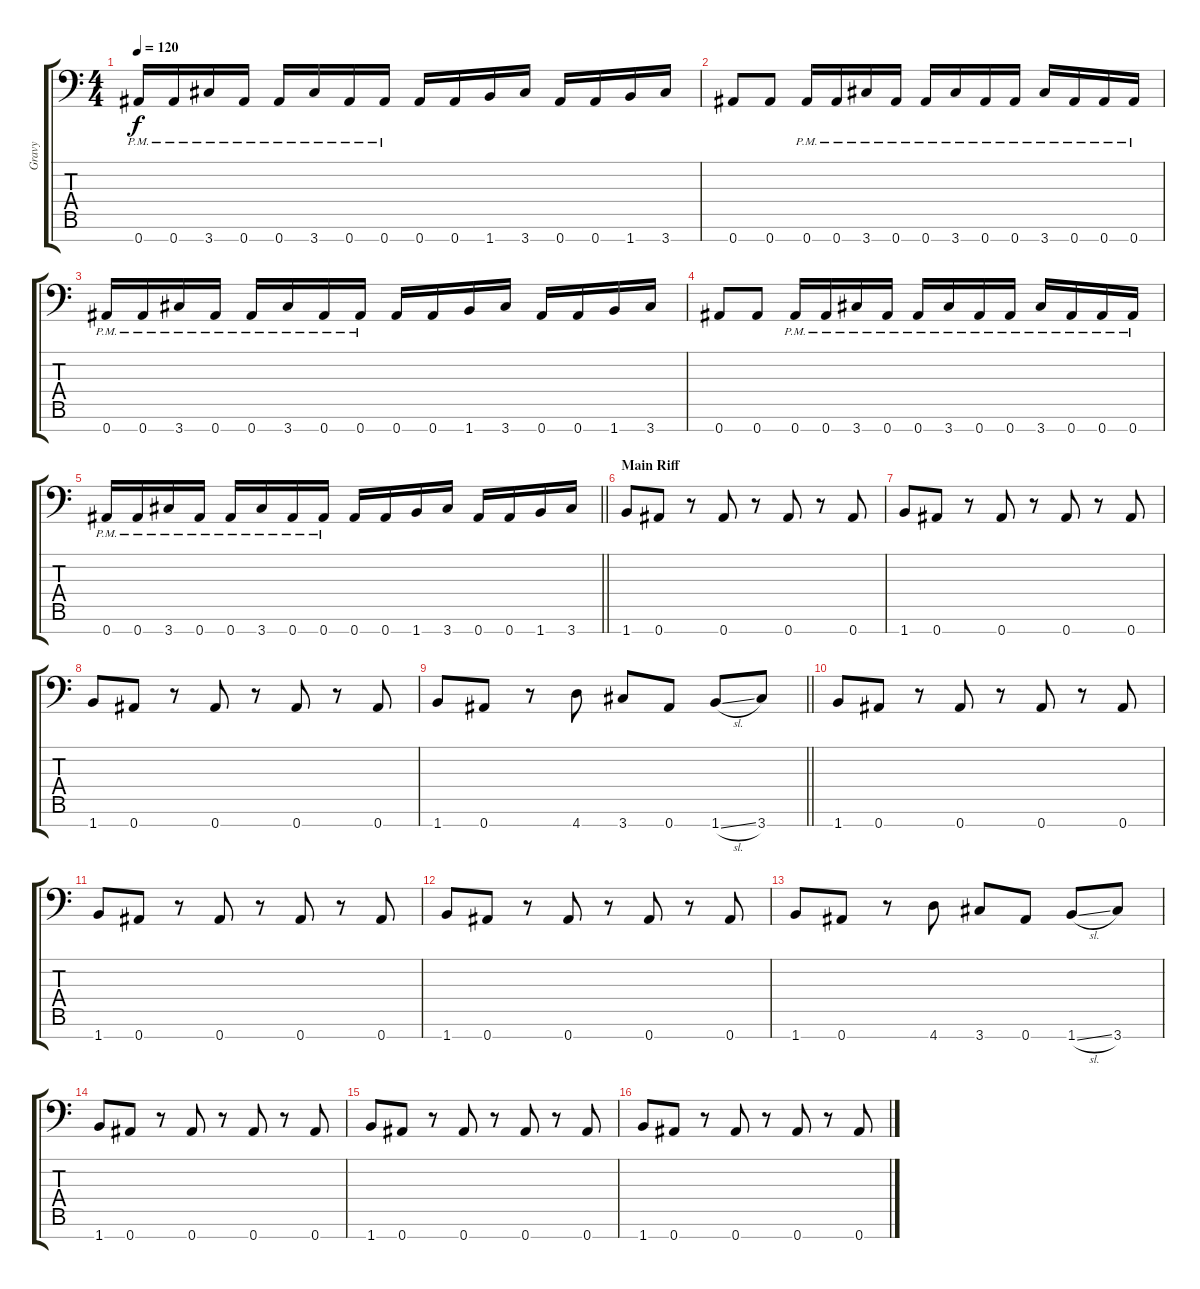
\track ("Gravy" "Gravy") {instrument distortionguitar}
\staff {score tabs}
\tuning (Eb4 Bb3 Gb3 Db3 Ab2 Eb2 Bb1) {hide}
\ts (4 4)
\tempo 120
\clef f4
\ks c
0.7{pm}.16{dy f} 0.7{pm}.16 3.7{pm}.16 0.7{pm}.16 0.7{pm}.16 3.7{pm}.16 0.7{pm}.16 0.7{pm}.16 0.7.16 0.7.16 1.7.16 3.7.16 0.7.16 0.7.16 1.7.16 3.7.16 |
0.7.8 0.7.8 0.7{pm}.16 0.7{pm}.16 3.7{pm}.16 0.7{pm}.16 0.7{pm}.16 3.7{pm}.16 0.7{pm}.16 0.7{pm}.16 3.7{pm}.16 0.7{pm}.16 0.7{pm}.16 0.7{pm}.16 |
0.7{pm}.16 0.7{pm}.16 3.7{pm}.16 0.7{pm}.16 0.7{pm}.16 3.7{pm}.16 0.7{pm}.16 0.7{pm}.16 0.7.16 0.7.16 1.7.16 3.7.16 0.7.16 0.7.16 1.7.16 3.7.16 |
0.7.8 0.7.8 0.7{pm}.16 0.7{pm}.16 3.7{pm}.16 0.7{pm}.16 0.7{pm}.16 3.7{pm}.16 0.7{pm}.16 0.7{pm}.16 3.7{pm}.16 0.7{pm}.16 0.7{pm}.16 0.7{pm}.16 |
\barLineRight lightlight
0.7{pm}.16 0.7{pm}.16 3.7{pm}.16 0.7{pm}.16 0.7{pm}.16 3.7{pm}.16 0.7{pm}.16 0.7{pm}.16 0.7.16 0.7.16 1.7.16 3.7.16 0.7.16 0.7.16 1.7.16 3.7.16 |
\section ("" "Main Riff")
1.7.8 0.7.8 r.8 0.7.8 r.8 0.7.8 r.8 0.7.8 |
1.7.8 0.7.8 r.8 0.7.8 r.8 0.7.8 r.8 0.7.8 |
1.7.8 0.7.8 r.8 0.7.8 r.8 0.7.8 r.8 0.7.8 |
\barLineRight lightlight
1.7.8 0.7.8 r.8 4.7.8 3.7.8 0.7.8 1.7{sl}.8 3.7.8 |
1.7.8 0.7.8 r.8 0.7.8 r.8 0.7.8 r.8 0.7.8 |
1.7.8 0.7.8 r.8 0.7.8 r.8 0.7.8 r.8 0.7.8 |
1.7.8 0.7.8 r.8 0.7.8 r.8 0.7.8 r.8 0.7.8 |
1.7.8 0.7.8 r.8 4.7.8 3.7.8 0.7.8 1.7{sl}.8 3.7.8 |
1.7.8 0.7.8 r.8 0.7.8 r.8 0.7.8 r.8 0.7.8 |
1.7.8 0.7.8 r.8 0.7.8 r.8 0.7.8 r.8 0.7.8 |
1.7.8 0.7.8 r.8 0.7.8 r.8 0.7.8 r.8 0.7.8
